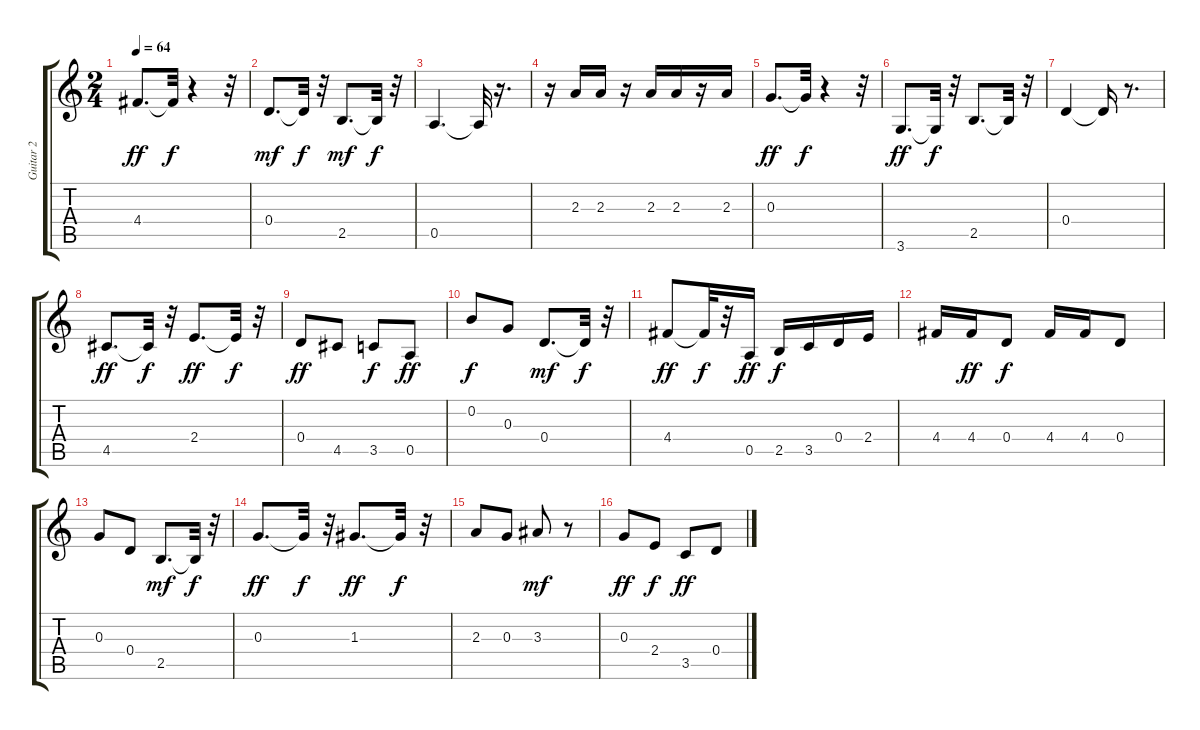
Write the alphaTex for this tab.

\track ("Guitar 2" "Guitar 2") {instrument electricguitarjazz}
\staff {score tabs}
\tuning (E4 B3 G3 D3 A2 E2) {hide}
\ts (2 4)
\tempo 64
\clef g2
\ks c
4.4.8{d dy ff} 4.4{t}.32{dy f} r.4 r.32 |
0.4.8{d dy mf} 0.4{t}.32{dy f} r.32 2.5.8{d dy mf} 2.5{t}.32{dy f} r.32 |
0.5.4{d} 0.5{t}.32 r.16{d} |
r.16 2.3.16 2.3.16 r.16 2.3.16 2.3.16 r.16 2.3.16 |
0.3.8{d dy ff} 0.3{t}.32{dy f} r.4 r.32 |
3.6.8{d dy ff} 3.6{t}.32{dy f} r.32 2.5.8{d} 2.5{t}.32 r.32 |
0.4.4 0.4{t}.16 r.8{d} |
4.5.8{d dy ff} 4.5{t}.32{dy f} r.32 2.4.8{d dy ff} 2.4{t}.32{dy f} r.32 |
0.4.8{dy ff} 4.5.8 3.5.8{dy f} 0.5.8{dy ff} |
0.2.8{dy f} 0.3.8 0.4.8{d dy mf} 0.4{t}.32{dy f} r.32 |
4.4.8{dy ff} 4.4{t}.32{dy f} r.32 0.5.16{dy ff} 2.5.16{dy f} 3.5.16 0.4.16 2.4.16 |
4.4.16 4.4.16{dy ff} 0.4.8{dy f} 4.4.16 4.4.16 0.4.8 |
0.3.8 0.4.8 2.5.8{d dy mf} 2.5{t}.32{dy f} r.32 |
0.3.8{d dy ff} 0.3{t}.32{dy f} r.32 1.3.8{d dy ff} 1.3{t}.32{dy f} r.32 |
2.3.8 0.3.8 3.3.8{dy mf} r.8 |
0.3.8{dy ff} 2.4.8{dy f} 3.5.8{dy ff} 0.4.8
